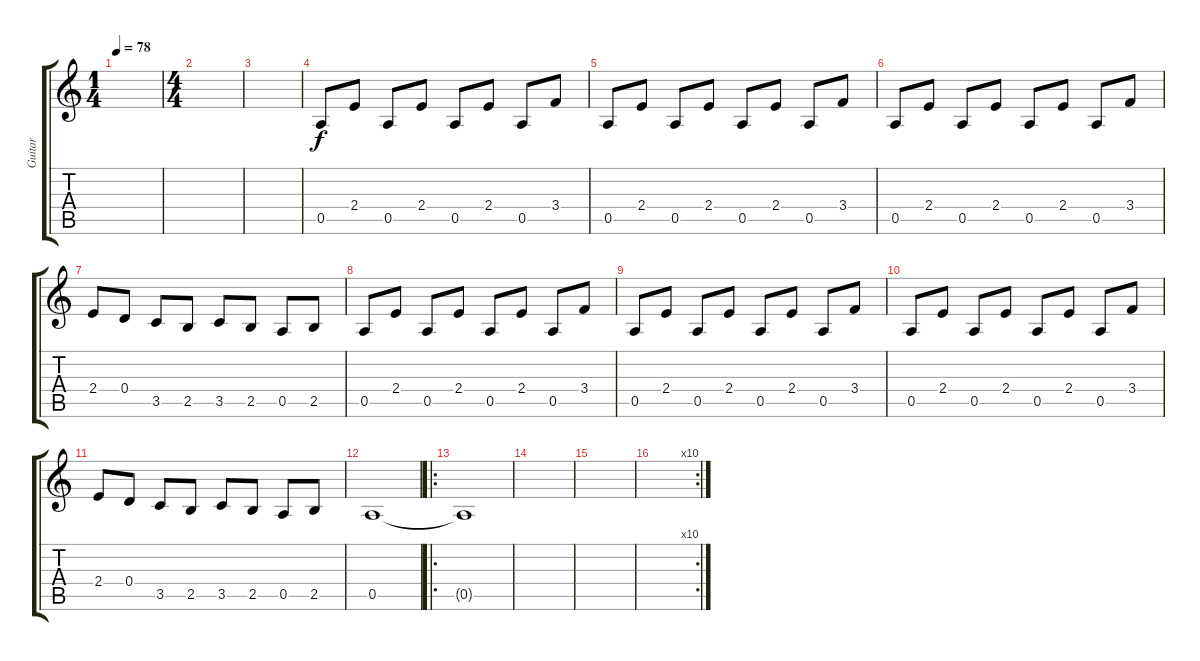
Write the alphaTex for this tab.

\track ("Guitar" "Guitar") {instrument acousticguitarsteel}
\staff {score tabs}
\tuning (E4 B3 G3 D3 A2 E2) {hide}
\ts (1 4)
\tempo 78
\clef g2
\ks c
|
\ts (4 4)
|
|
0.5.8 2.4.8 0.5.8 2.4.8 0.5.8 2.4.8 0.5.8 3.4.8 |
0.5.8 2.4.8 0.5.8 2.4.8 0.5.8 2.4.8 0.5.8 3.4.8 |
0.5.8 2.4.8 0.5.8 2.4.8 0.5.8 2.4.8 0.5.8 3.4.8 |
2.4.8 0.4.8 3.5.8 2.5.8 3.5.8 2.5.8 0.5.8 2.5.8 |
0.5.8 2.4.8 0.5.8 2.4.8 0.5.8 2.4.8 0.5.8 3.4.8 |
0.5.8 2.4.8 0.5.8 2.4.8 0.5.8 2.4.8 0.5.8 3.4.8 |
0.5.8 2.4.8 0.5.8 2.4.8 0.5.8 2.4.8 0.5.8 3.4.8 |
2.4.8 0.4.8 3.5.8 2.5.8 3.5.8 2.5.8 0.5.8 2.5.8 |
0.5.1 |
\ro
0.5{t}.1 |
|
|
\rc 10
